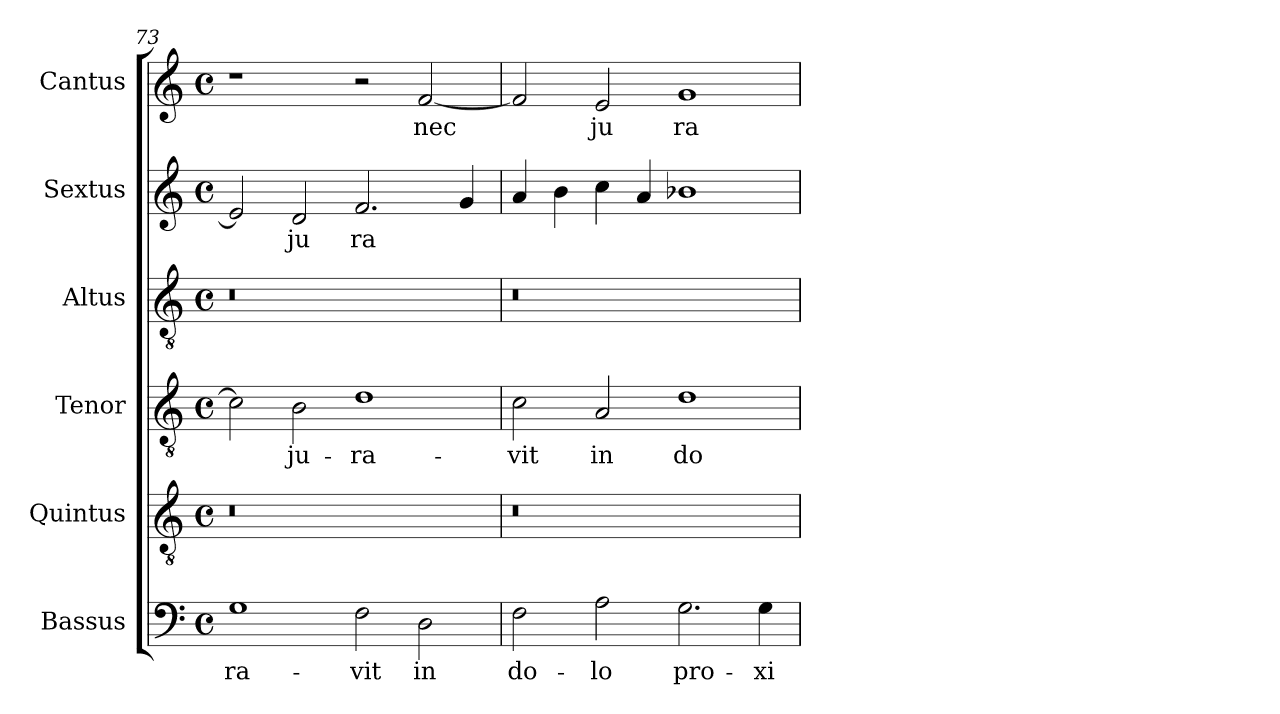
**kern	**text	**kern	**kern	**text	**kern	**kern	**text	**kern	**text
*part6	*part6	*part5	*part4	*part4	*part3	*part2	*part2	*part1	*part1
*staff6	*staff6	*staff5	*staff4	*staff4	*staff3	*staff2	*staff2	*staff1	*staff1
*I"Bassus	*	*I"Quintus	*I"Tenor	*	*I"Altus	*I"Sextus	*	*I"Cantus	*
*clefF4	*	*clefGv2	*clefGv2	*	*clefGv2	*clefG2	*	*clefG2	*
*k[]	*	*	*	*	*	*	*	*	*
*C:	*	*	*	*	*	*	*	*	*
*M4/4	*	*M4/4	*M4/4	*	*M4/4	*M4/4	*	*M4/4	*
*met(c)	*	*met(c)	*met(c)	*	*met(c)	*met(c)	*	*met(c)	*
=73	=73	=73	=73	=73	=73	=73	=73	=73	=73
!	!LO:LY:b:cj	!	!	!	!	!	!	!	!
1G	-ra-	0r	2c\]	.	0r	2e/]	.	1r	.
!	!	!	!	!LO:LY:b:cj	!	!	!LO:LY:b:cj	!	!
.	.	.	2B\	ju-	.	2d/	ju	.	.
!	!LO:LY:b:cj	!	!	!LO:LY:b:cj	!	!	!LO:LY:b:cj	!	!
2F\	-vit	.	1d	-ra-	.	2.f/	ra	2r	.
!	!LO:LY:b:cj	!	!	!	!	!	!	!	!LO:LY:b
2D\	in	.	.	.	.	.	.	[<2f/	nec
.	.	.	.	.	.	4g/	.	.	.
=74	=74	=74	=74	=74	=74	=74	=74	=74	=74
!	!LO:LY:b:cj	!	!	!LO:LY:b:cj	!	!	!	!	!
2F\	do-	0r	2c\	-vit	0r	4a/	.	2f/]	.
.	.	.	.	.	.	4b\	.	.	.
!	!LO:LY:b:cj	!	!	!LO:LY:b:cj	!	!	!	!	!LO:LY:b:cj
2A\	-lo	.	2A/	in	.	4cc\	.	2e/	ju
.	.	.	.	.	.	4a/	.	.	.
!	!LO:LY:b:cj	!	!	!LO:LY:b:cj	!	!	!	!	!LO:LY:b:cj
2.G\	pro-	.	1d	do-	.	1b-X	.	1g	ra
!	!LO:LY:b:cj	!	!	!	!	!	!	!	!
4G\	-xi-	.	.	.	.	.	.	.	.
=	=	=	=	=	=	=	=	=	=
*-	*-	*-	*-	*-	*-	*-	*-	*-	*-
